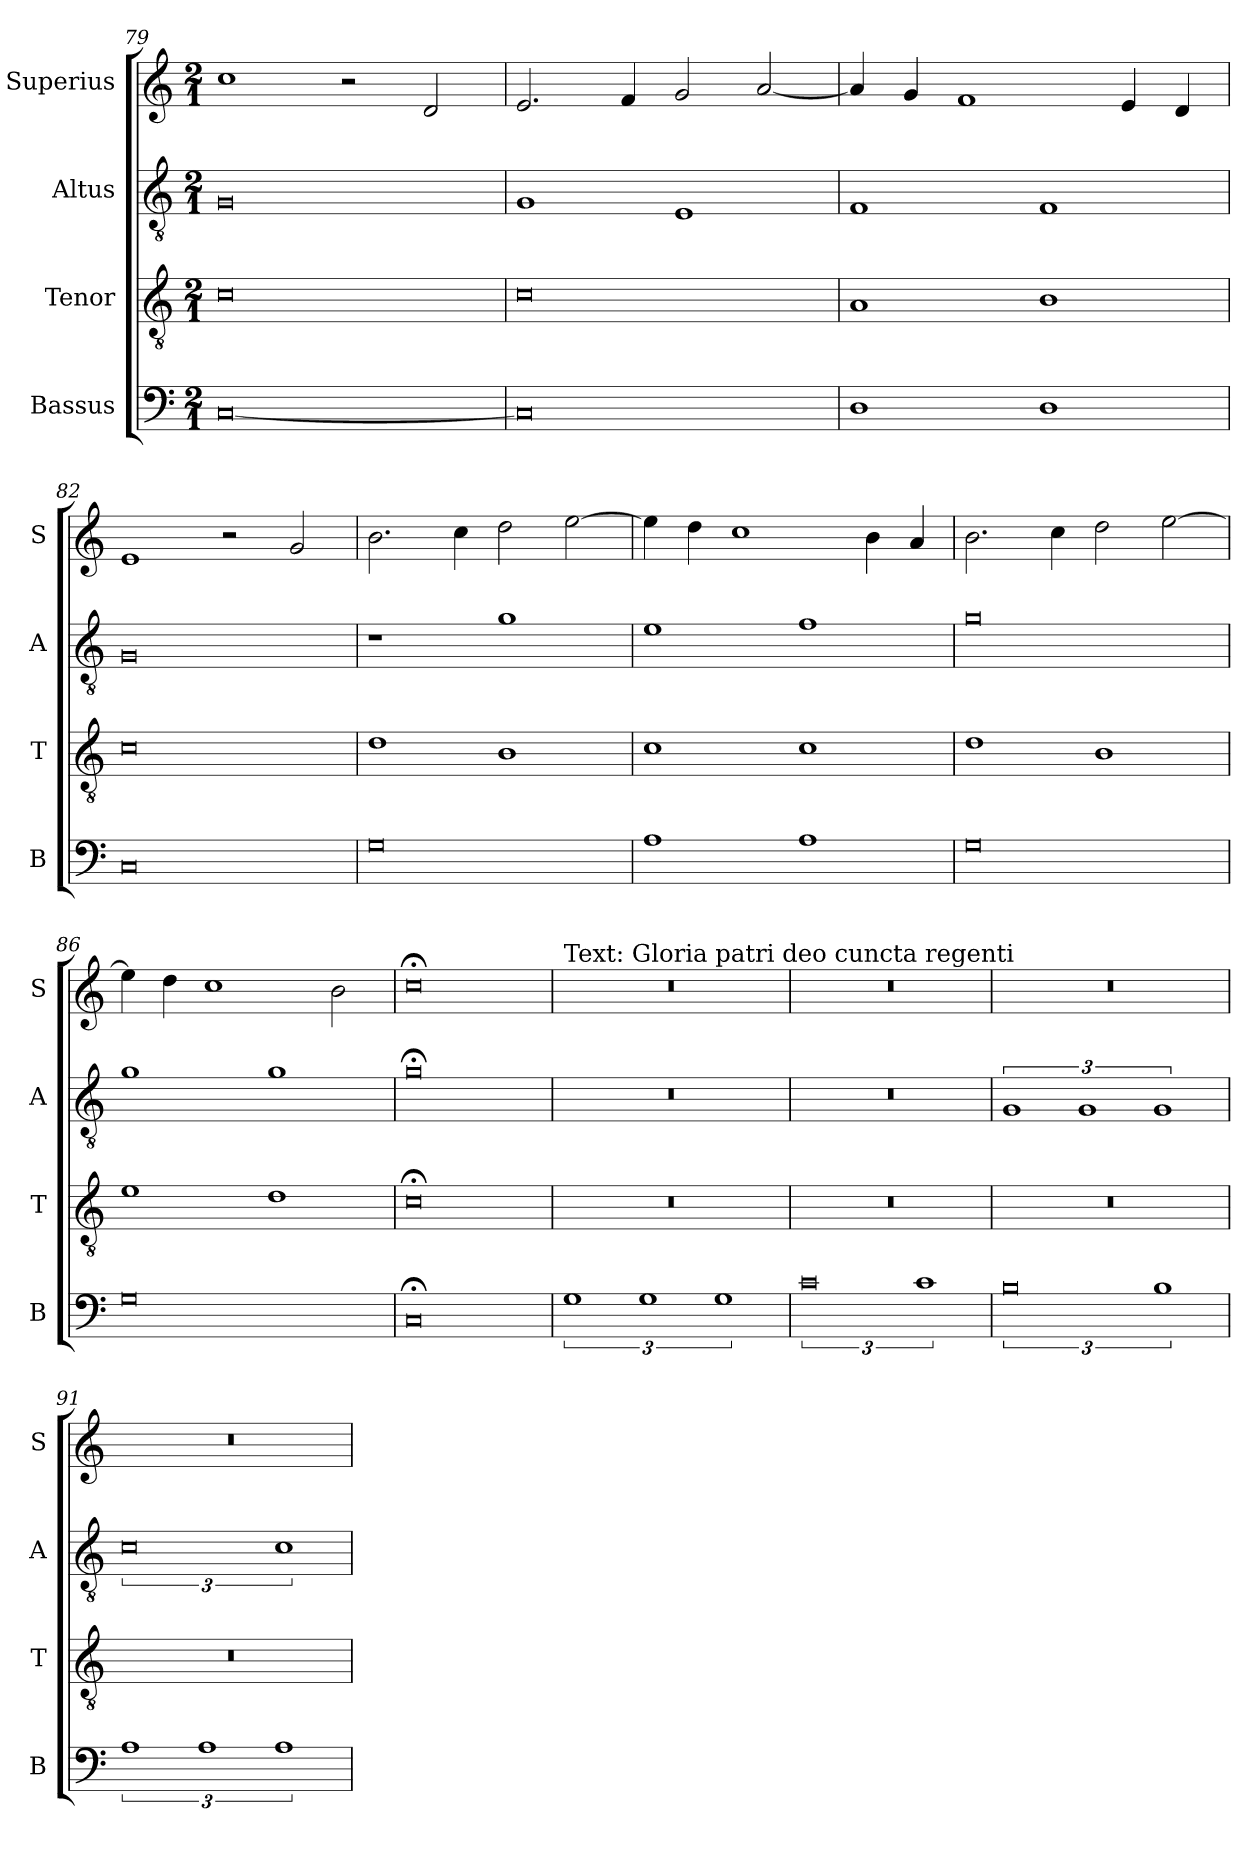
**kern	**kern	**kern	**kern
*part4	*part3	*part2	*part1
*staff4	*staff3	*staff2	*staff1
*I"Bassus	*I"Tenor	*I"Altus	*I"Superius
*I'B	*I'T	*I'A	*I'S
*clefF4	*clefGv2	*clefGv2	*clefG2
*k[]	*k[]	*k[]	*k[]
*M2/1	*M2/1	*M2/1	*M2/1
=79	=79	=79	=79
[0C	0c	0G	1cc
.	.	.	2r
.	.	.	2d/
=80	=80	=80	=80
0C]	0c	1G	2.e/
.	.	.	4f/
.	.	1E	2g/
.	.	.	[2a/
=81	=81	=81	=81
1D	1A	1F	4a/]
.	.	.	4g/
.	.	.	1f
1D	1B	1F	.
.	.	.	4e/
.	.	.	4d/
=82	=82	=82	=82
0C	0c	0G	1e
.	.	.	2r
.	.	.	2g/
=83	=83	=83	=83
0G	1d	1r	2.b\
.	.	.	4cc\
.	1B	1g	2dd\
.	.	.	[2ee\
=84	=84	=84	=84
1A	1c	1e	4ee\]
.	.	.	4dd\
.	.	.	1cc
1A	1c	1f	.
.	.	.	4b\
.	.	.	4a/
=85	=85	=85	=85
0G	1d	0g	2.b\
.	.	.	4cc\
.	1B	.	2dd\
.	.	.	[2ee\
=86	=86	=86	=86
0G	1e	1g	4ee\]
.	.	.	4dd\
.	.	.	1cc
.	1d	1g	.
.	.	.	2b\
=87	=87	=87	=87
0C;<	0c;<	0g;<	0cc;<
=88	=88	=88	=88
!	!	!	!LO:TX:a:t=Text&colon; Gloria patri deo cuncta regenti
3%2G	0r	0r	0r
3%2G	.	.	.
3%2G	.	.	.
=89	=89	=89	=89
3%4c	0r	0r	0r
3%2c	.	.	.
=90	=90	=90	=90
3%4B	0r	3%2G	0r
.	.	3%2G	.
3%2B	.	3%2G	.
=91	=91	=91	=91
3%2A	0r	3%4c	0r
3%2A	.	.	.
3%2A	.	3%2c	.
=	=	=	=
*-	*-	*-	*-
